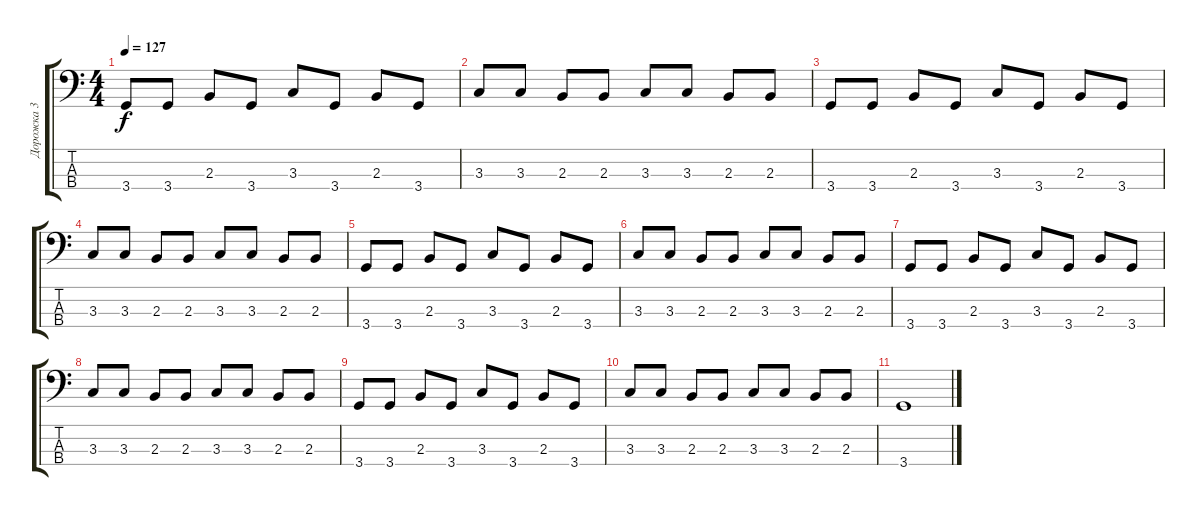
\track ("Дорожка 3" "Дорожка 3") {instrument electricbassfinger}
\staff {score tabs}
\tuning (G2 D2 A1 E1) {hide}
\ts (4 4)
\tempo 127
\clef f4
\ks c
3.4.8{dy f} 3.4.8 2.3.8 3.4.8 3.3.8 3.4.8 2.3.8 3.4.8 |
3.3.8 3.3.8 2.3.8 2.3.8 3.3.8 3.3.8 2.3.8 2.3.8 |
3.4.8 3.4.8 2.3.8 3.4.8 3.3.8 3.4.8 2.3.8 3.4.8 |
3.3.8 3.3.8 2.3.8 2.3.8 3.3.8 3.3.8 2.3.8 2.3.8 |
3.4.8 3.4.8 2.3.8 3.4.8 3.3.8 3.4.8 2.3.8 3.4.8 |
3.3.8 3.3.8 2.3.8 2.3.8 3.3.8 3.3.8 2.3.8 2.3.8 |
3.4.8 3.4.8 2.3.8 3.4.8 3.3.8 3.4.8 2.3.8 3.4.8 |
3.3.8 3.3.8 2.3.8 2.3.8 3.3.8 3.3.8 2.3.8 2.3.8 |
3.4.8 3.4.8 2.3.8 3.4.8 3.3.8 3.4.8 2.3.8 3.4.8 |
3.3.8 3.3.8 2.3.8 2.3.8 3.3.8 3.3.8 2.3.8 2.3.8 |
3.4.1
